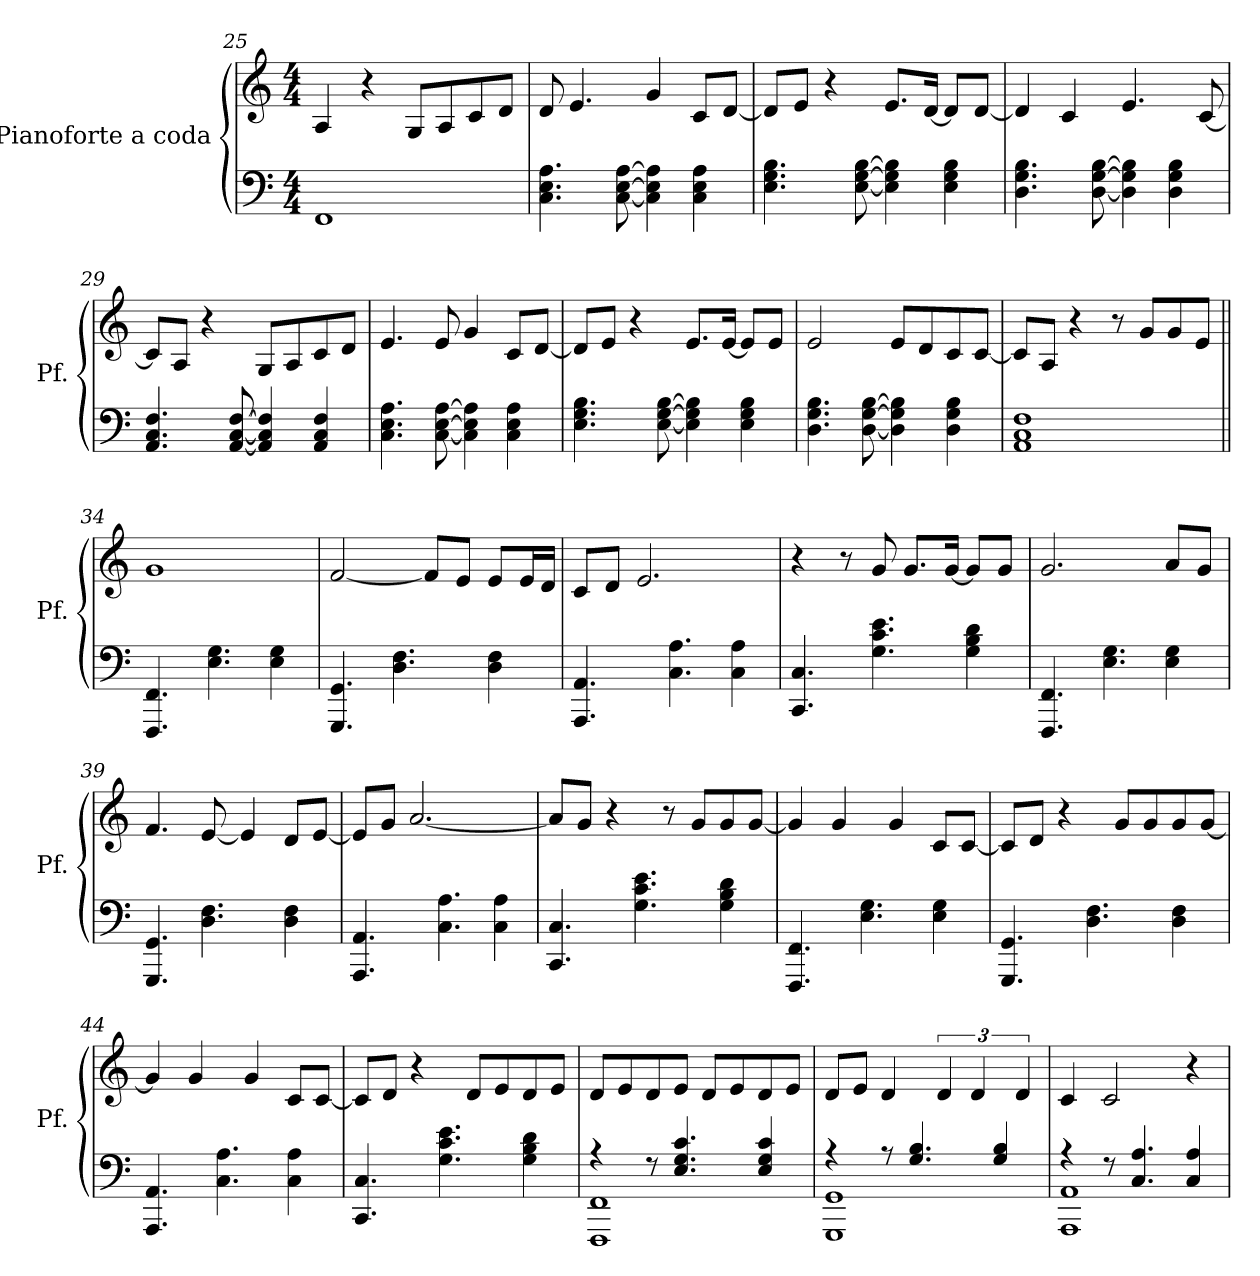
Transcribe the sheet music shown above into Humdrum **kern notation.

**kern	**kern
*part1	*part1
*staff2	*staff1
*I"Pianoforte a coda	*
*I'Pf.	*
!!LO:LB:g=z
*clefF4	*clefG2
*k[]	*k[]
*M4/4	*M4/4
=25	=25
1FF	4A/
.	4r
.	8G/L
.	8A/
.	8c/
.	8d/J
=26	=26
4.C\ 4.E\ 4.A\	8d/
.	4.e/
[8C\ [8E\ [8A\	.
4C\] 4E\] 4A\]	4g/
4C\ 4E\ 4A\	8c/L
.	[8d/J
=27	=27
4.E\ 4.G\ 4.B\	8d/L]
.	8e/J
.	4r
[8E\ [8G\ [8B\	.
4E\] 4G\] 4B\]	8.e/L
.	[16d/Jk
4E\ 4G\ 4B\	8d/L]
.	[8d/J
=28	=28
4.D\ 4.G\ 4.B\	4d/]
.	4c/
[8D\ [8G\ [8B\	.
4D\] 4G\] 4B\]	4.e/
4D\ 4G\ 4B\	.
.	[8c/
=29	=29
4.AA/ 4.C/ 4.F/	8c/L]
.	8A/J
.	4r
[8AA/ [8C/ [8F/	.
4AA/] 4C/] 4F/]	8G/L
.	8A/
4AA/ 4C/ 4F/	8c/
.	8d/J
!!LO:PB:g=z
=30	=30
4.C\ 4.E\ 4.A\	4.e/
[8C\ [8E\ [8A\	8e/
4C\] 4E\] 4A\]	4g/
4C\ 4E\ 4A\	8c/L
.	[8d/J
=31	=31
4.E\ 4.G\ 4.B\	8d/L]
.	8e/J
.	4r
[8E\ [8G\ [8B\	.
4E\] 4G\] 4B\]	8.e/L
.	[16e/Jk
4E\ 4G\ 4B\	8e/L]
.	8e/J
=32	=32
4.D\ 4.G\ 4.B\	2e/
[8D\ [8G\ [8B\	.
4D\] 4G\] 4B\]	8e/L
.	8d/
4D\ 4G\ 4B\	8c/
.	[8c/J
=33	=33
1AA 1C 1F	8c/L]
.	8A/J
.	4r
.	8r
.	8g/L
.	8g/
.	8e/J
=34||	=34||
4.FFF/ 4.FF/	1g
4.E\ 4.G\	.
4E\ 4G\	.
=35	=35
4.GGG/ 4.GG/	[2f/
4.D\ 4.F\	.
.	8f/L]
.	8e/J
4D\ 4F\	8e/L
.	16e/L
.	16d/JJ
!!LO:LB:g=z
=36	=36
4.AAA/ 4.AA/	8c/L
.	8d/J
.	2.e/
4.C\ 4.A\	.
4C\ 4A\	.
=37	=37
4.CC/ 4.C/	4r
.	8r
4.G\ 4.c\ 4.e\	8g/
.	8.g/L
.	[16g/Jk
4G\ 4B\ 4d\	8g/L]
.	8g/J
=38	=38
4.FFF/ 4.FF/	2.g/
4.E\ 4.G\	.
4E\ 4G\	8a/L
.	8g/J
=39	=39
4.GGG/ 4.GG/	4.f/
4.D\ 4.F\	[8e/
.	4e/]
4D\ 4F\	8d/L
.	[8e/J
=40	=40
4.AAA/ 4.AA/	8e/L]
.	8g/J
.	[2.a/
4.C\ 4.A\	.
4C\ 4A\	.
=41	=41
4.CC/ 4.C/	8a/L]
.	8g/J
.	4r
4.G\ 4.c\ 4.e\	.
.	8r
.	8g/L
4G\ 4B\ 4d\	8g/
.	[8g/J
=42	=42
4.FFF/ 4.FF/	4g/]
.	4g/
4.E\ 4.G\	.
.	4g/
4E\ 4G\	8c/L
.	[8c/J
!!LO:LB:g=z
=43	=43
4.GGG/ 4.GG/	8c/L]
.	8d/J
.	4r
4.D\ 4.F\	.
.	8g/L
.	8g/
4D\ 4F\	8g/
.	[8g/J
=44	=44
4.AAA/ 4.AA/	4g/]
.	4g/
4.C\ 4.A\	.
.	4g/
4C\ 4A\	8c/L
.	[8c/J
=45	=45
4.CC/ 4.C/	8c/L]
.	8d/J
.	4r
4.G\ 4.c\ 4.e\	.
.	8d/L
.	8e/
4G\ 4B\ 4d\	8d/
.	8e/J
=46	=46
*^	*
4r	1FFF 1FF	8d/L
.	.	8e/
8r	.	8d/
4.E/ 4.G/ 4.c/	.	8e/J
.	.	8d/L
.	.	8e/
4E/ 4G/ 4c/	.	8d/
.	.	8e/J
=47	=47	=47
4r	1GGG 1GG	8d/L
.	.	8e/J
8r	.	4d/
4.G/ 4.B/	.	.
.	.	6d/
.	.	6d/
4G/ 4B/	.	.
.	.	6d/
=48	=48	=48
4r	1AAA 1AA	4c/
8r	.	2c/
4.C/ 4.A/	.	.
4C/ 4A/	.	4r
*v	*v	*
=	=
*-	*-
